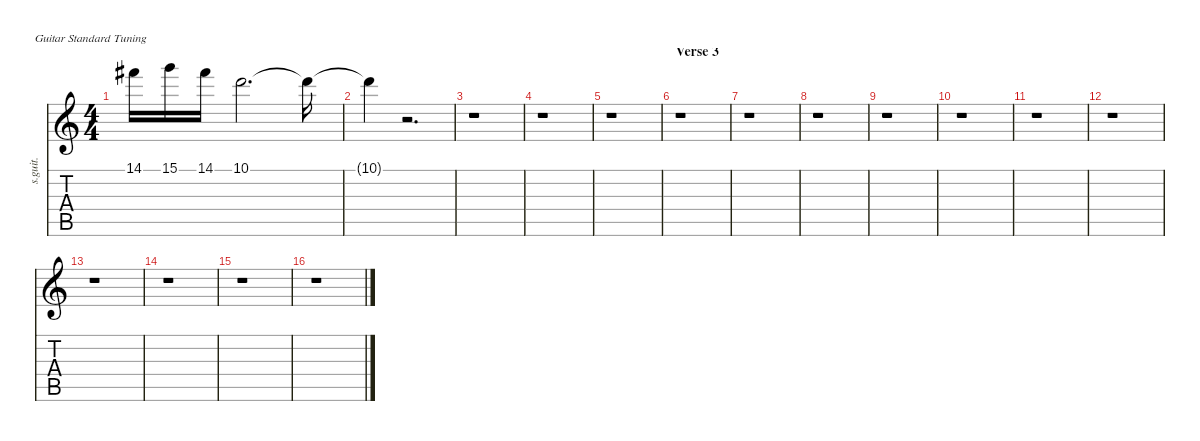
\defaultSystemsLayout 4
\hideDynamics
\bracketExtendMode nobrackets
\track ("Trumpet" "s.guit.") {instrument trumpet}
\staff {score tabs}
\tuning (E4 B3 G3 D3 A2 E2)
\displaytranspose 12
\ts (4 4)
\tempo (120 hide)
\clef g2
\ks c
14.1{t acc #}.16{dy mf} 15.1.16 14.1{acc #}.16 10.1.2{d} 10.1{t}.16 |
10.1{t}.4 r.2{d} |
r.1 |
r.1 |
r.1 |
\section ("" "Verse 3")
r.1 |
r.1 |
r.1 |
r.1 |
r.1 |
r.1 |
r.1 |
r.1 |
r.1 |
r.1 |
r.1
